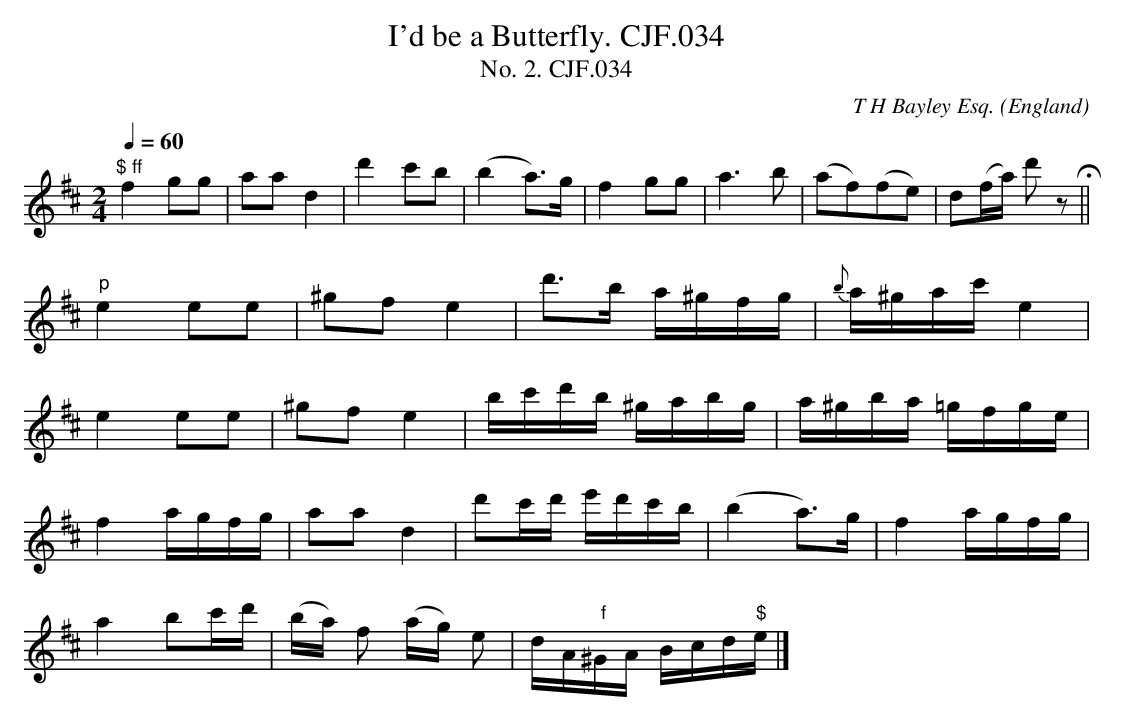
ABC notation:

X:1
T:I'd be a Butterfly. CJF.034
T:No. 2. CJF.034
C:T H Bayley Esq.
L:1/16
M:2/4
O:England
Q:1/4=60
K:D
"$ ff"f4g2g2|\
a2a2d4|d'4c'2b2|(b4a3)g|f4g2g2|a6b2|\
(a2f2)(f2e2)|d2(fa) d'2z2H||!
"p"e4e2e2|^g2f2e4|d'3b a^gfg|{b}a^gac'e4|!
e4e2e2|^g2f2e4|bc'd'b ^gabg|a^gba =gfge|!
f4agfg|a2a2d4|d'2c'd' e'd'c'b|(b4a3)g|f4agfg|!
a4b2c'd'|(ba) f2 (ag) e2|dA" f"^GA Bcd"$"e|]
